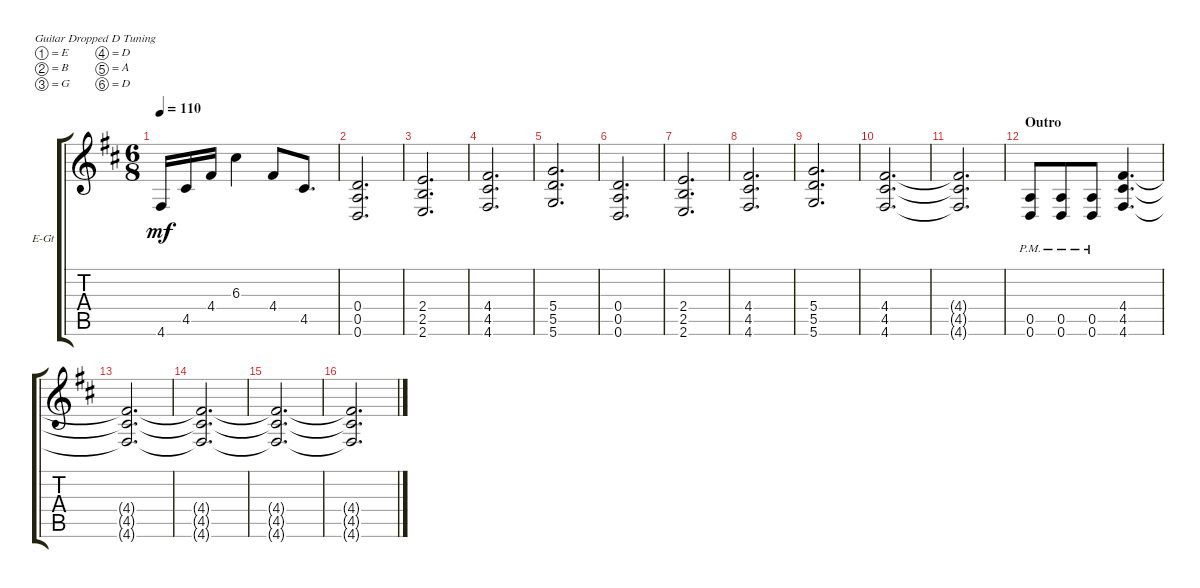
\defaultSystemsLayout 4
\bracketExtendMode groupsimilarinstruments
\firstSystemTrackNameOrientation horizontal
\otherSystemsTrackNameOrientation horizontal
\track ("Electric Guitar" "E-Gt") {instrument overdrivenguitar}
\staff {score tabs}
\tuning (E4 B3 G3 D3 A2 D2)
\ts (6 8)
\tempo 110
\clef g2
\ks d
4.6.16{dy mf} 4.5.16 4.4.16 6.3.4 4.4.8 4.5.8{d} |
(0.6 0.5 0.4).2{d} |
(2.6 2.5 2.4).2{d} |
(4.6 4.4 4.5).2{d} |
(5.6 5.5 5.4).2{d} |
(0.6 0.5 0.4).2{d} |
(2.6 2.5 2.4).2{d} |
(4.5 4.4 4.6).2{d} |
(5.6 5.5 5.4).2{d} |
(4.6 4.5 4.4).2{d} |
(4.6{t} 4.5{t} 4.4{t}).2{d} |
\section ("" "Outro")
(0.6{pm} 0.5{pm}).8 (0.6{pm} 0.5{pm}).8 (0.6{pm} 0.5{pm}).8 (4.6 4.5 4.4).4{d} |
(4.6{t} 4.5{t} 4.4{t}).2{d} |
(4.6{t} 4.5{t} 4.4{t}).2{d} |
(4.6{t} 4.5{t} 4.4{t}).2{d} |
(4.6{t} 4.5{t} 4.4{t}).2{d}
